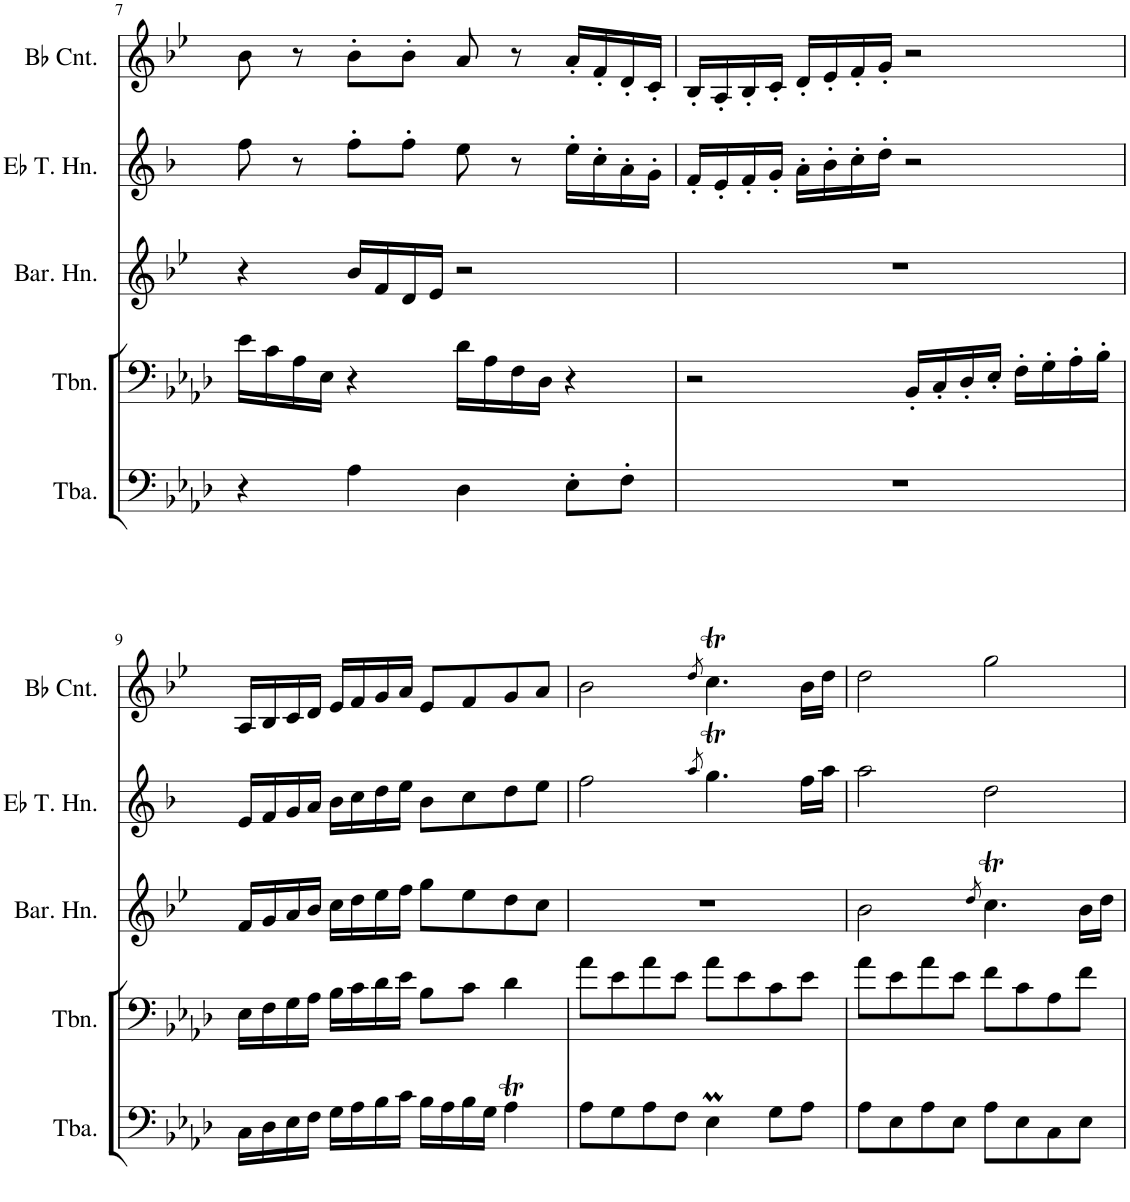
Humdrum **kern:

**kern	**kern	**kern	**kern	**kern
*part5	*part4	*part3	*part2	*part1
*staff5	*staff4	*staff3	*staff2	*staff1
*I"Tuba	*I"Trombone	*I"Baritone Horn	*I"Eb Tenor Horn	*I"Bb Cornet
*I'Tba.	*I'Tbn.	*I'Bar. Hn.	*I'Eb T. Hn.	*I'Bb Cnt.
!!LO:PB:g=z
*clefF4	*clefF4	*clefG2	*clefG2	*clefG2
*	*	*Trd4c7	*Trd4c7	*Trd1c2
*k[b-e-a-d-]	*k[b-e-a-d-]	*k[b-e-]	*k[b-]	*k[b-e-]
*M4/4	*M4/4	*M4/4	*M4/4	*M4/4
=7	=7	=7	=7	=7
4r	16e-\LL	4r	8ff\	8b-\
.	16c\	.	.	.
.	16A-\	.	8r	8r
.	16E-\JJ	.	.	.
4A-\	4r	16b-/LL	8ff'\L	8b-'\L
.	.	16f/	.	.
.	.	16d/	8ff'\J	8b-'\J
.	.	16e-/JJ	.	.
4D-\	16d-\LL	2r	8ee\	8a/
.	16A-\	.	.	.
.	16F\	.	8r	8r
.	16D-\JJ	.	.	.
8E-'\L	4r	.	16ee'\LL	16a'/LL
.	.	.	16cc'\	16f'/
8F'\J	.	.	16a'\	16d'/
.	.	.	16g'\JJ	16c'/JJ
=8	=8	=8	=8	=8
1r	2r	1r	16f'/LL	16B-'/LL
.	.	.	16e'/	16A'/
.	.	.	16f'/	16B-'/
.	.	.	16g'/JJ	16c'/JJ
.	.	.	16a'\LL	16d'/LL
.	.	.	16b-'\	16e-'/
.	.	.	16cc'\	16f'/
.	.	.	16dd'\JJ	16g'/JJ
.	16BB-'/LL	.	2r	2r
.	16C'/	.	.	.
.	16D-'/	.	.	.
.	16E-'/JJ	.	.	.
.	16F'\LL	.	.	.
.	16G'\	.	.	.
.	16A-'\	.	.	.
.	16B-'\JJ	.	.	.
!!LO:LB:g=z
=9	=9	=9	=9	=9
16C\LL	16E-\LL	16f/LL	16e/LL	16A/LL
16D-\	16F\	16g/	16f/	16B-/
16E-\	16G\	16a/	16g/	16c/
16F\JJ	16A-\JJ	16b-/JJ	16a/JJ	16d/JJ
16G\LL	16B-\LL	16cc\LL	16b-\LL	16e-/LL
16A-\	16c\	16dd\	16cc\	16f/
16B-\	16d-\	16ee-\	16dd\	16g/
16c\JJ	16e-\JJ	16ff\JJ	16ee\JJ	16a/JJ
16B-\LL	8B-\L	8gg\L	8b-\L	8e-/L
16A-\	.	.	.	.
16B-\	8c\J	8ee-\	8cc\	8f/
16G\JJ	.	.	.	.
4A-T\	4d-\	8dd\	8dd\	8g/
.	.	8cc\J	8ee\J	8a/J
=10	=10	=10	=10	=10
8A-\L	8a-\L	1r	2ff\	2b-\
8G\	8e-\	.	.	.
8A-\	8a-\	.	.	.
8F\J	8e-\J	.	.	.
.	.	.	8qaa/	8qdd/
4E-M\	8a-\L	.	4.ggT\	4.ccT\
.	8e-\	.	.	.
8G\L	8c\	.	.	.
8A-\J	8e-\J	.	16ff\LL	16b-\LL
.	.	.	16aa\JJ	16dd\JJ
=11	=11	=11	=11	=11
8A-\L	8a-\L	2b-\	2aa\	2dd\
8E-\	8e-\	.	.	.
8A-\	8a-\	.	.	.
8E-\J	8e-\J	.	.	.
.	.	8qdd/	.	.
8A-\L	8f\L	4.ccT\	2dd\	2gg\
8E-\	8c\	.	.	.
8C\	8A-\	.	.	.
8E-\J	8f\J	16b-\LL	.	.
.	.	16dd\JJ	.	.
=	=	=	=	=
*-	*-	*-	*-	*-
